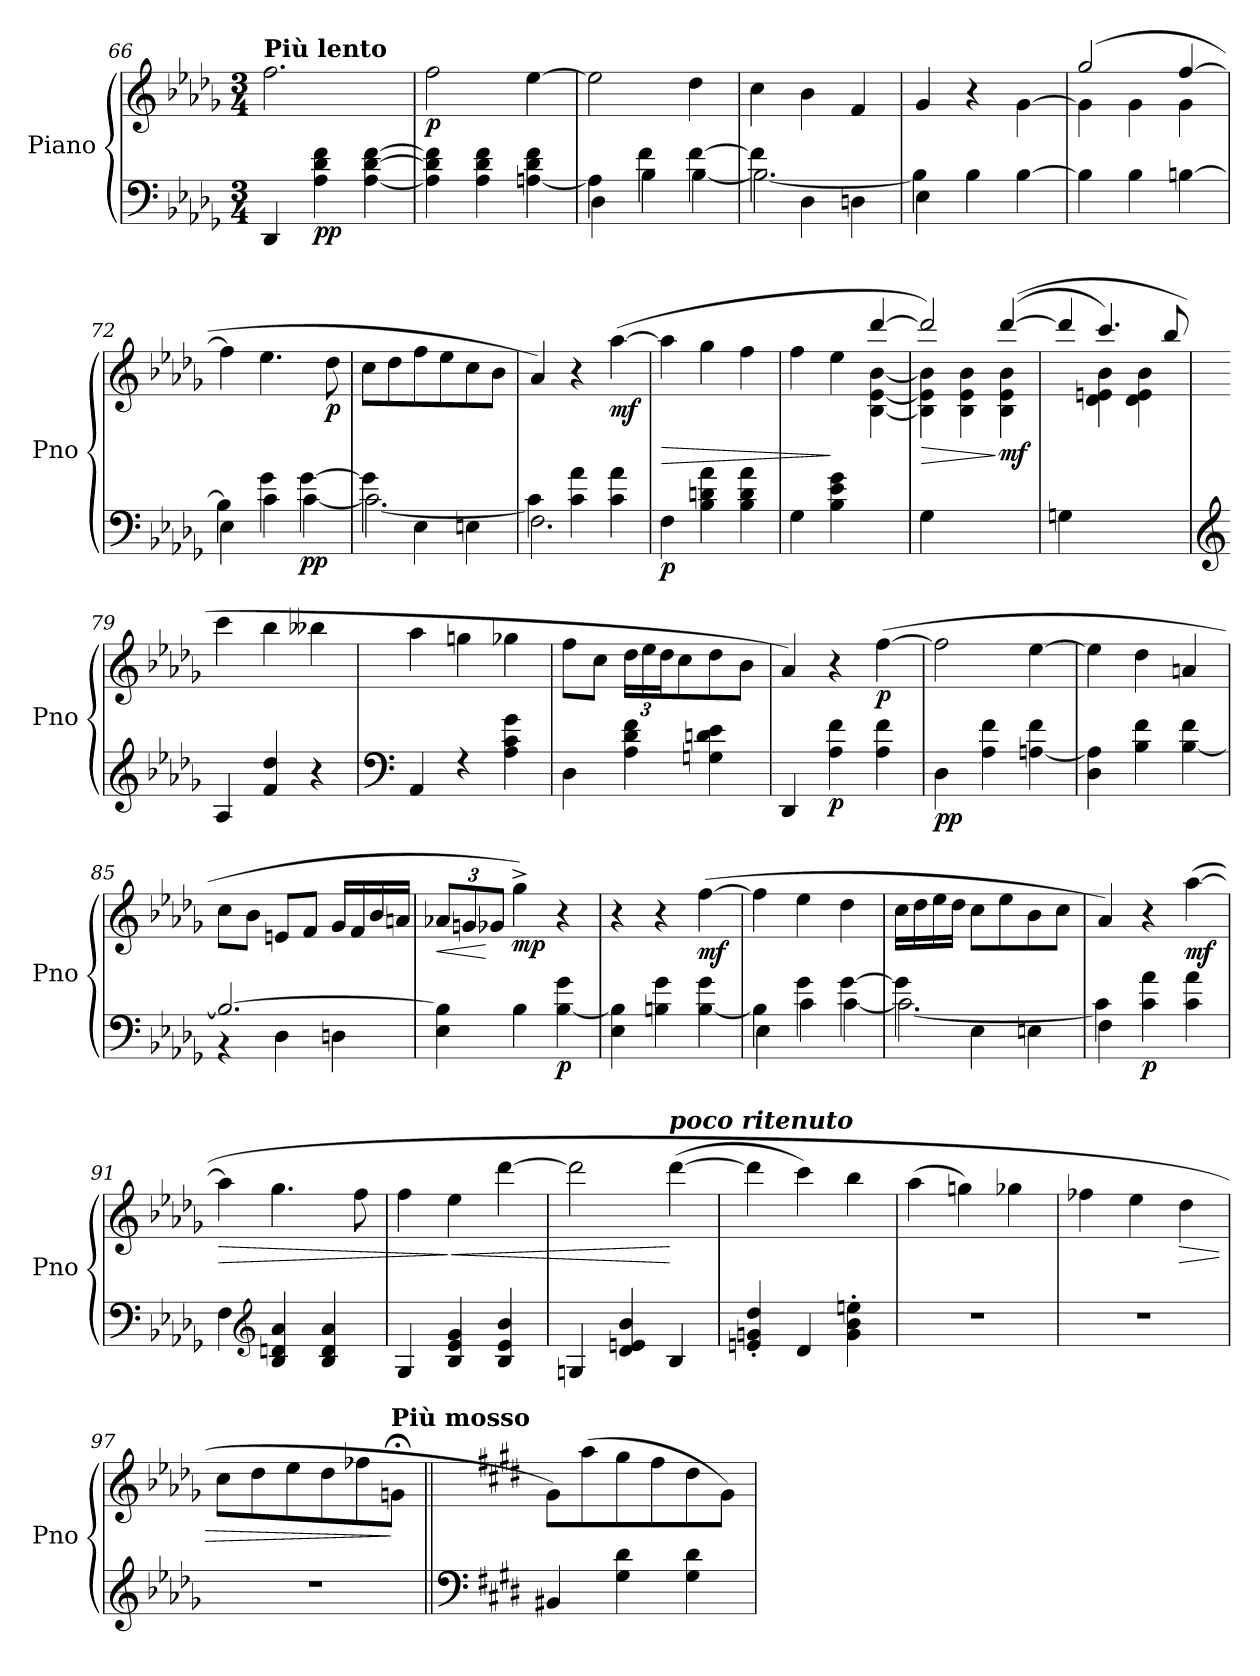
**kern	**kern	**dynam
*part1	*part1	*part1
*staff2	*staff1	*staff1/2
*I"Piano	*	*
*I'Pno	*	*
*clefF4	*clefG2	*
*k[b-e-a-d-g-]	*k[b-e-a-d-g-]	*
*M3/4	*M3/4	*
=66	=66	=66
!	!LO:TX:a:B:t=Più lento	!
4DD-/	2.ff\	.
!	!	!LO:DY:b=2
4A-\ 4d-\ 4f\	.	pp
[4A-\ [4d-\ [4f\	.	.
=67	=67	=67
!	!	!LO:DY:b
4A-\] 4d-\] 4f\]	2ff\	p
4A-\ 4d-\ 4f\	.	.
[4An\ 4d-\ 4f\	[4ee-\	.
=68	=68	=68
*^	*	*
4A\]	4D-\	2ee-\]	.
4f\	4B-\	.	.
[4f\	[4B-\	4dd-\	.
=69	=69	=69	=69
4f\]	2.B-\_	4cc\	.
4D-\	.	4b-\	.
4Dn\	.	4f/	.
=70	=70	=70	=70
*	*	*^	*
4E-\	4B-\]	4g-/	2ryy	.
4B-\	4ryy	4r	.	.
4ryy	[4B-\	4rddyy	[4g-\	.
*v	*v	*	*	*
!!LO:LB:g=z	!!
=71	=71	=71	=71
4B-\]	(>2gg-/	4g-\]	.
4B-\	.	4g-\	.
[4Bn\	[4ff/	4g-\	.
*	*v	*v	*
!!LO:LB:g=z
=72	=72	=72
*^	*	*
4E-\	4B\]	4ff\]	.
4g-\	4c\	4.ee-\	.
!	!	!	!LO:DY:b=2
[4g-\	[4c\	.	pp
!	!	!	!LO:DY:b
.	.	8dd-\	p
=73	=73	=73	=73
4g-\]	2.c\_	8cc\L	.
.	.	8dd-\	.
4E-\	.	8ff\	.
.	.	8ee-\	.
4En\	.	8cc\	.
.	.	8b-\J	.
=74	=74	=74	=74
2.F\	4c\]	4a-/)	.
.	4c\ 4a-\	4r	.
!	!	!	!LO:DY:b
.	4c\ 4a-\	(>[4aa-\	mf
=75	=75	=75	=75
!	!	!	!LO:HP:b
!	!	!	!LO:DY:n=1:b=2
*v	*v	*	*
4F\	4aa-\]	> p
4B-\ 4dn\ 4a-\	4gg-\	.
4B-\ 4d\ 4a-\	4ff\	.
=76	=76	=76
*	*^	*
4G-\	4ff\	2ryy	.
4B-\ 4e-\ 4g-\	4ee-\	.	]
4ryy	[4ddd-/	[4B-\ [4e-\ [4b-\	.
=77	=77	=77	=77
!	!	!	!LO:HP:b
4G-\	2ddd-/])	4B-\] 4e-\] 4b-\]	>
2ryy	.	4B-\ 4e-\ 4b-\	.
!	!	!	!LO:DY:n=1:b
.	(>(>[4ddd-/	4B-\ 4e-\ 4b-\	] mf
=78	=78	=78	=78
4Gn\	4ddd-/]	4ryy	.
2ryy	4.ccc/)	4d-\ 4en\ 4b-\	.
.	.	4d-\ 4e\ 4b-\	.
.	8bb-/	.	.
*	*v	*v	*
!!LO:PB:g=z
=79	=79	=79
*clefG2	*	*
4A-/	4ccc\	.
4f/ 4dd-/	4bb-\	.
4r	4bb--X\	.
!!LO:LB:g=z
=80	=80	=80
*clefF4	*	*
4AA-/	4aa-\	.
4rF	4ggn\	.
4A-\ 4c\ 4g-\	4gg-X\	.
=81	=81	=81
4D-\	8ff\L	.
.	8cc\J	.
*	*Xbrackettup	*
4A-\ 4d-\ 4f\	24dd-\LL	.
.	24ee-\	.
.	24dd-\J	.
.	8cc\	.
4Gn\ 4dn\ 4e-\	8dd-\	.
.	8b-\J	.
=82	=82	=82
4DD-/	4a-/)	.
!	!	!LO:DY:b=2
4A-\ 4f\	4r	p
!	!	!LO:DY:b
4A-\ 4f\	(>[4ff\	p
=83	=83	=83
!	!	!LO:DY:b=2
4D-\	2ff\]	pp
4A-\ 4f\	.	.
[4An\ 4f\	[4ee-\	.
=84	=84	=84
4D-\ 4A\]	4ee-\]	.
4B-\ 4f\	4dd-\	.
[4B-\ 4f\	4an/	.
=85	=85	=85
*^	*	*
2.B-/_	4r	8cc\L	.
.	.	8b-\J	.
.	4D-\	8en/L	.
.	.	8f/J	.
.	4Dn\	16g-/LL	.
.	.	16f/	.
.	.	16b-/	.
.	.	16an/JJ	.
*v	*v	*	*
!!LO:LB:g=z
=86	=86	=86
!	!	!LO:HP:b
4E-\ 4B-\]	12a-X/L	<
.	12gn/	.
.	12g-X/J	[
!	!	!LO:DY:b
4B-\	4gg-^\)	mp
!	!	!LO:DY:b=2
[4B-\ 4g-\	4r	p
!!LO:LB:g=z
=87	=87	=87
4E-\ 4B-\]	4r	.
4Bn\ 4g-\	4r	.
!	!	!LO:DY:b
[4B\ 4g-\	(>[4ff\	mf
=88	=88	=88
*^	*	*
4B\]	4E-\	4ff\]	.
4g-\	4c\	4ee-\	.
[4g-\	[4c\	4dd-\	.
=89	=89	=89	=89
4g-\]	2.c\_	16cc\LL	.
.	.	16dd-\	.
.	.	16ee-\	.
.	.	16dd-\JJ	.
4E-\	.	8cc\L	.
.	.	8ee-\	.
4En\	.	8b-\	.
.	.	8cc\J	.
=90	=90	=90	=90
4F\	4c\]	4a-/)	.
!	!	!	!LO:DY:b=2
4c\ 4a-\	2ryy	4r	p
!	!	!	!LO:DY:b
4c\ 4a-\	.	(>[4aa-\	mf
*v	*v	*	*
=91	=91	=91
!	!	!LO:HP:b
4F\	4aa-\]	>
*clefG2	*	*
4B-/ 4dn/ 4a-/	4.gg-\	.
4B-/ 4d/ 4a-/	.	.
.	8ff\	.
=92	=92	=92
4G-/	4ff\	.
!	!	!LO:HP:n=1:b
4B-/ 4e-/ 4g-/	4ee-\	] <
4B-/ 4e-/ 4b-/	[4ddd-\	.
!!LO:LB:g=z
=93	=93	=93
4Gn/	2ddd-\]	.
4d-/ 4en/ 4b-/	.	.
!	!LO:TX:a:Bi:t=poco ritenuto	!
4B-/	(>[4ddd-\	[
=94	=94	=94
4en/' 4gn/' 4dd-/'	4ddd-\]	.
4d-/	4ccc\)	.
4g\' 4b-\' 4een\'	4bb-\	.
!!LO:PB:g=z
=95	=95	=95
2.r	(>4aa-\	.
.	4ggn\)	.
.	4gg-X\	.
=96	=96	=96
2.r	4ff-X\	.
.	4ee-\	.
!	!	!LO:HP:b
.	4dd-\	>
=97	=97	=97
2.r	8cc\L	.
.	8dd-\	.
.	8ee-\	.
.	8dd-\	.
.	8ff-X\	.
!	!LO:TX:a:B:t=Più mosso	!
.	8gn;<\J	]
=98||	=98||	=98||
*clefF4	*	*
*k[f#c#g#d#]	*k[f#c#g#d#]	*
4BB#X/	8g#\L)	.
.	(>8aa\	.
4G#\ 4d#\	8gg#\	.
.	8ff#\	.
4G#\ 4d#\	8dd#\	.
.	8g#\J)	.
=	=	=
*-	*-	*-
